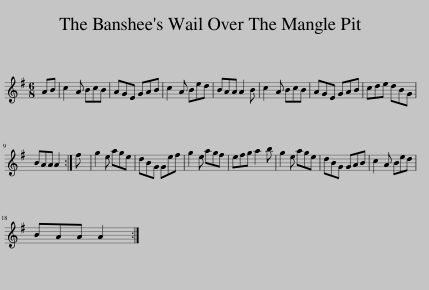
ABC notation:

X:1
L:1/8
M:6/8
I:linebreak $
K:G
V:1 treble
V:1
 AB | c2 A BcB | AGE GAB | c2 A Bed | BAA A2 B | %5
 c2 A BcB | AGE GAB | cde dBG |$ BAA A2 :| f | %10
 g2 e age | dBG Gef | g2 e agf | efg a2 b | g2 e age | %15
 dBG GAB | c2 A Bed |$ BAA A2 :| %18
